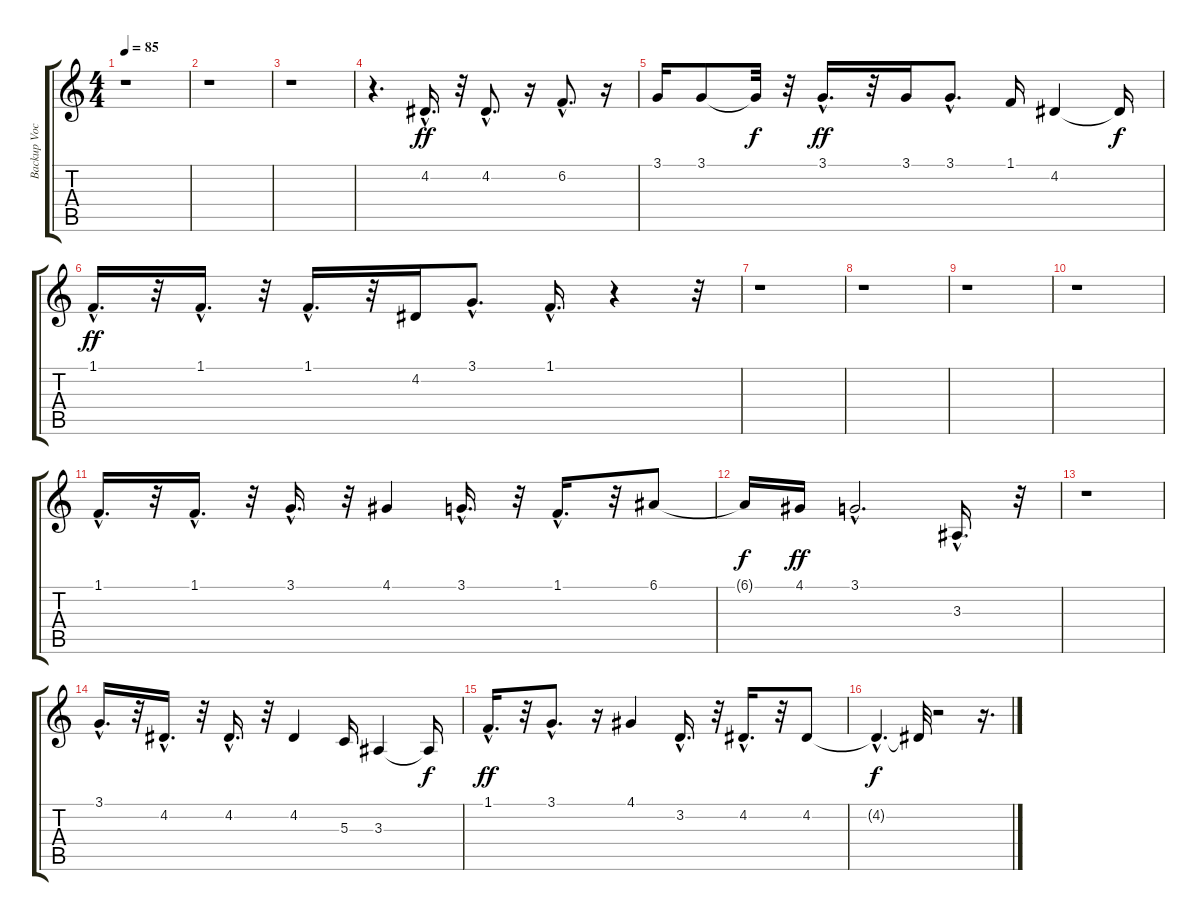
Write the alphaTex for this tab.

\track ("Backup Vocals" "Backup Voc") {instrument lead6voice}
\staff {score tabs}
\tuning (E4 B3 G3 D3 A2 E2) {hide}
\ts (4 4)
\tempo 85
\clef g2
\ks c
r.1{dy f} |
r.1 |
r.1 |
r.4{d} 4.2{hac}.16{d dy ff} r.32 4.2{hac}.8{d} r.16 6.2{hac}.8{d} r.16 |
3.1.16 3.1.8 3.1{t}.32{dy f} r.32 3.1{hac}.16{d dy ff} r.32 3.1.16 3.1{hac}.8{d} 1.1.16 4.2.4 4.2{t}.16{dy f} |
1.1{hac}.16{d dy ff} r.32 1.1{hac}.16{d} r.32 1.1{hac}.16{d} r.32 4.2.16 3.1{hac}.8{d} 1.1{hac}.16{d} r.4 r.32 |
r.1 |
r.1 |
r.1 |
r.1 |
1.1{hac}.16{d} r.32 1.1{hac}.16{d} r.32 3.1{hac}.16{d} r.32 4.1.4 3.1{hac}.16{d} r.32 1.1{hac}.16{d} r.32 6.1.8 |
6.1{t}.16{dy f} 4.1.16{dy ff} 3.1{hac}.2{d} 3.3{hac}.16{d} r.32 |
r.1 |
3.1{hac}.16{d} r.32 4.2{hac}.16{d} r.32 4.2{hac}.16{d} r.32 4.2.4 5.3.16 3.3.4 3.3{t}.16{dy f} |
1.1{hac}.16{d dy ff} r.32 3.1{hac}.8{d} r.16 4.1.4 3.2{hac}.16{d} r.32 4.2{hac}.16{d} r.32 4.2.8 |
4.2{hac t}.4{d dy f} 4.2{t}.32 r.2 r.16{d}
